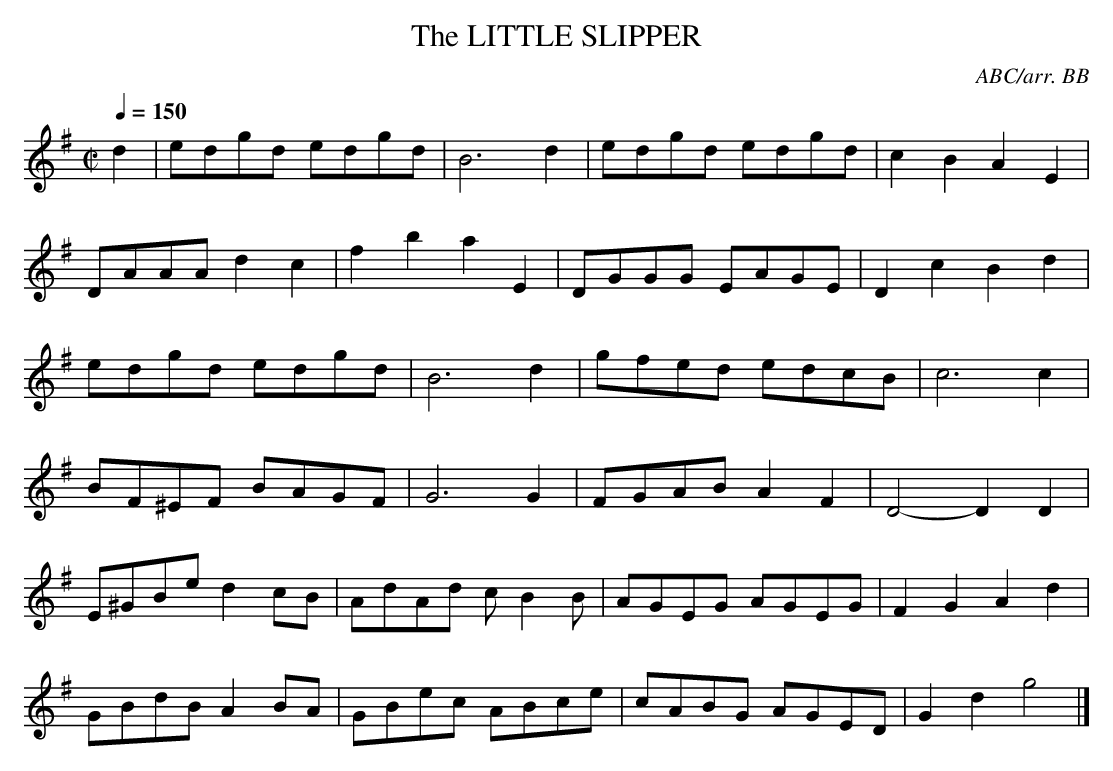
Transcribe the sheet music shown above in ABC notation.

X:1
T:LITTLE SLIPPER, The
C:ABC/arr. BB
Y:"jig", "King"
finally gave up. It just doesn't seem to lend
itself to "traditionalizing"!
Q:1/4=150
M:C|
L:1/8
K:G
d2|edgd edgd|B6d2|edgd edgd|c2B2A2E2 |
DAAA d2c2|f2b2a2E2|DGGG EAGE|D2c2B2d2|
edgd edgd|B6d2|gfed edcB|c6c2 |
BF^EF BAGF|G6G2|FGAB A2F2|D4-D2D2 |
E^GBe d2cB|AdAd cB2B|AGEG AGEG|F2G2A2d2 |
GBdB A2BA|GBec ABce|cABG AGED|G2d2g4 |]
